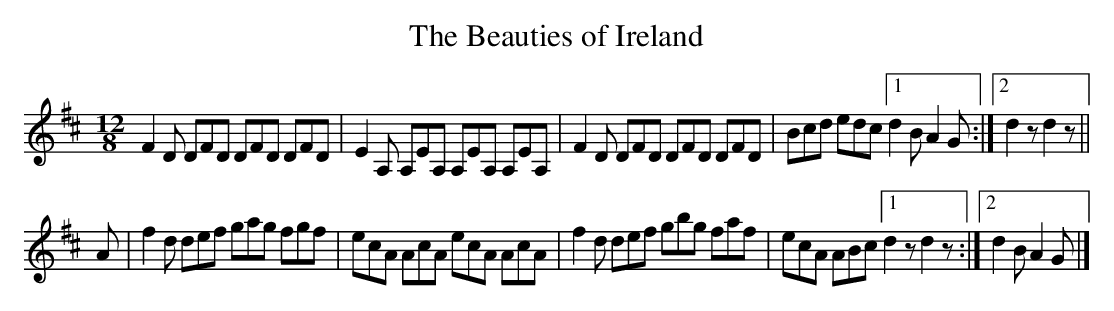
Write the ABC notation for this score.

X:1
T: The Beauties of Ireland
M: 12/8
L: 1/8
K: D
F2D DFD DFD DFD|E2A, A,EA, A,EA, A,EA,|F2D DFD DFD DFD|Bcd edc [1 d2B A2G:|[2 d2z d2z||
A|f2d def gag fgf|ecA AcA ecA AcA|f2d def gbg faf| ecA ABc [1 d2z d2z:|[2 d2B A2G|]
